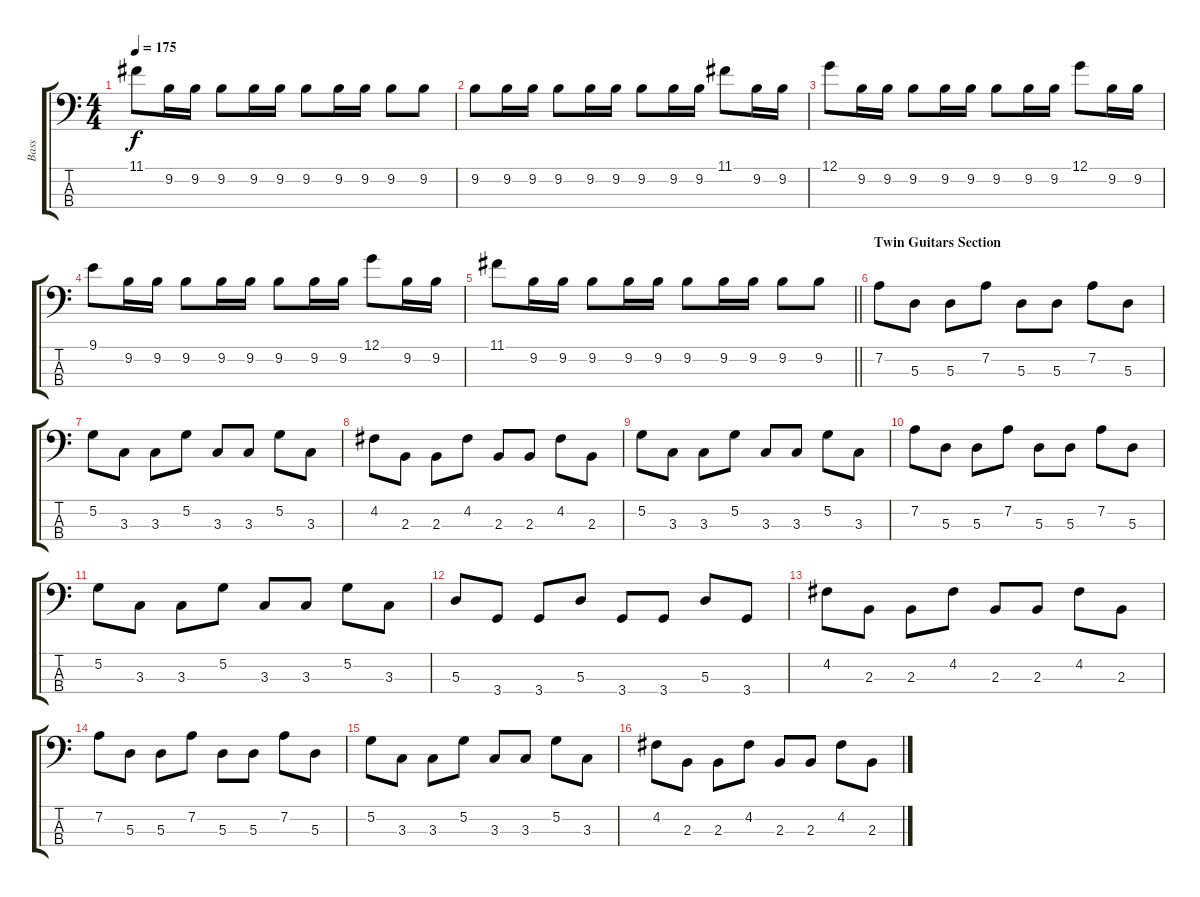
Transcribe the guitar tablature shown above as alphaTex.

\track ("Bass" "Bass") {instrument electricbassfinger}
\staff {score tabs}
\tuning (G2 D2 A1 E1) {hide}
\ts (4 4)
\tempo 175
\clef f4
\ks c
11.1.8{dy f} 9.2.16 9.2.16 9.2.8 9.2.16 9.2.16 9.2.8 9.2.16 9.2.16 9.2.8 9.2.8 |
9.2.8 9.2.16 9.2.16 9.2.8 9.2.16 9.2.16 9.2.8 9.2.16 9.2.16 11.1.8 9.2.16 9.2.16 |
12.1.8 9.2.16 9.2.16 9.2.8 9.2.16 9.2.16 9.2.8 9.2.16 9.2.16 12.1.8 9.2.16 9.2.16 |
9.1.8 9.2.16 9.2.16 9.2.8 9.2.16 9.2.16 9.2.8 9.2.16 9.2.16 12.1.8 9.2.16 9.2.16 |
\barLineRight lightlight
11.1.8 9.2.16 9.2.16 9.2.8 9.2.16 9.2.16 9.2.8 9.2.16 9.2.16 9.2.8 9.2.8 |
\section ("" "Twin Guitars Section")
7.2.8 5.3.8 5.3.8 7.2.8 5.3.8 5.3.8 7.2.8 5.3.8 |
5.2.8 3.3.8 3.3.8 5.2.8 3.3.8 3.3.8 5.2.8 3.3.8 |
4.2.8 2.3.8 2.3.8 4.2.8 2.3.8 2.3.8 4.2.8 2.3.8 |
5.2.8 3.3.8 3.3.8 5.2.8 3.3.8 3.3.8 5.2.8 3.3.8 |
7.2.8 5.3.8 5.3.8 7.2.8 5.3.8 5.3.8 7.2.8 5.3.8 |
5.2.8 3.3.8 3.3.8 5.2.8 3.3.8 3.3.8 5.2.8 3.3.8 |
5.3.8 3.4.8 3.4.8 5.3.8 3.4.8 3.4.8 5.3.8 3.4.8 |
4.2.8 2.3.8 2.3.8 4.2.8 2.3.8 2.3.8 4.2.8 2.3.8 |
7.2.8 5.3.8 5.3.8 7.2.8 5.3.8 5.3.8 7.2.8 5.3.8 |
5.2.8 3.3.8 3.3.8 5.2.8 3.3.8 3.3.8 5.2.8 3.3.8 |
4.2.8 2.3.8 2.3.8 4.2.8 2.3.8 2.3.8 4.2.8 2.3.8
